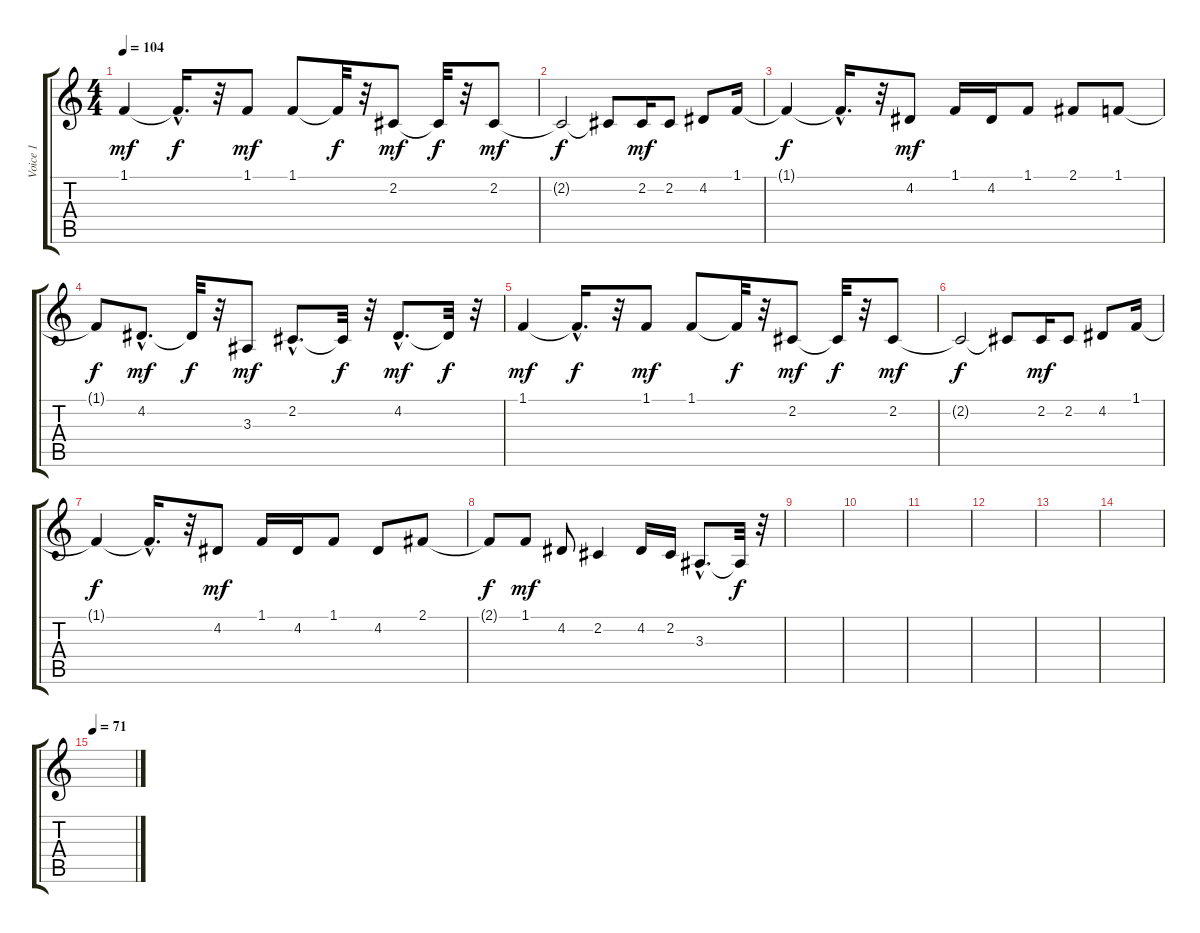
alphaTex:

\track ("Voice 1" "Voice 1") {instrument clarinet}
\staff {score tabs}
\tuning (E4 B3 G3 D3 A2 E2) {hide}
\ts (4 4)
\tempo 104
\clef g2
\ks c
1.1.4{dy mf} 1.1{hac t}.16{d dy f} r.32 1.1.8{dy mf} 1.1.8 1.1{t}.32{dy f} r.32 2.2.8{dy mf} 2.2{t}.32{dy f} r.32 2.2.8{dy mf} |
2.2{t}.2{dy f} 2.2{t}.8 2.2.16{dy mf} 2.2.8 4.2.8 1.1.16 |
1.1{t}.4{dy f} 1.1{hac t}.16{d} r.32 4.2.8{dy mf} 1.1.16 4.2.16 1.1.8 2.1.8 1.1.8 |
1.1{t}.8{dy f} 4.2{hac}.8{d dy mf} 4.2{t}.32{dy f} r.32 3.3.8{dy mf} 2.2{hac}.8{d} 2.2{t}.32{dy f} r.32 4.2{hac}.8{d dy mf} 4.2{t}.32{dy f} r.32 |
1.1.4{dy mf} 1.1{hac t}.16{d dy f} r.32 1.1.8{dy mf} 1.1.8 1.1{t}.32{dy f} r.32 2.2.8{dy mf} 2.2{t}.32{dy f} r.32 2.2.8{dy mf} |
2.2{t}.2{dy f} 2.2{t}.8 2.2.16{dy mf} 2.2.8 4.2.8 1.1.16 |
1.1{t}.4{dy f} 1.1{hac t}.16{d} r.32 4.2.8{dy mf} 1.1.16 4.2.16 1.1.8 4.2.8 2.1.8 |
2.1{t}.8{dy f} 1.1.8{dy mf} 4.2.8 2.2.4 4.2.16 2.2.16 3.3{hac}.8{d} 3.3{t}.32{dy f} r.32 |
|
|
|
|
|
|
\tempo 71
